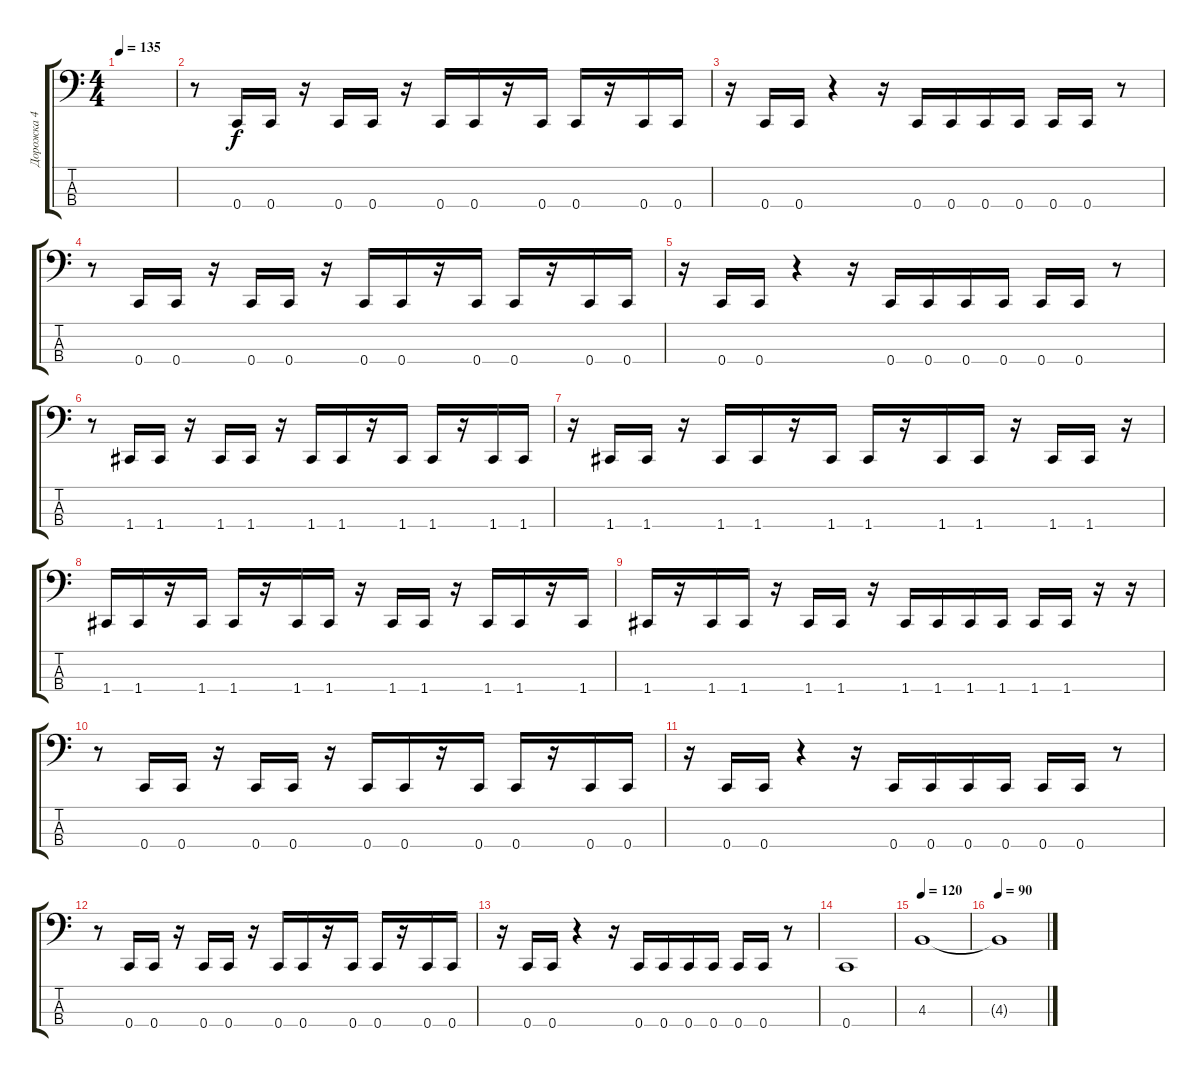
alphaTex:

\track ("Дорожка 4" "Дорожка 4") {instrument electricbassfinger}
\staff {score tabs}
\tuning (F2 C2 G1 C1) {hide}
\ts (4 4)
\tempo 135
\clef f4
\ks c
|
r.8 0.4.16 0.4.16 r.16 0.4.16 0.4.16 r.16 0.4.16 0.4.16 r.16 0.4.16 0.4.16 r.16 0.4.16 0.4.16 |
r.16 0.4.16 0.4.16 r.4 r.16 0.4.16 0.4.16 0.4.16 0.4.16 0.4.16 0.4.16 r.8 |
r.8 0.4.16 0.4.16 r.16 0.4.16 0.4.16 r.16 0.4.16 0.4.16 r.16 0.4.16 0.4.16 r.16 0.4.16 0.4.16 |
r.16 0.4.16 0.4.16 r.4 r.16 0.4.16 0.4.16 0.4.16 0.4.16 0.4.16 0.4.16 r.8 |
r.8 1.4.16 1.4.16 r.16 1.4.16 1.4.16 r.16 1.4.16 1.4.16 r.16 1.4.16 1.4.16 r.16 1.4.16 1.4.16 |
r.16 1.4.16 1.4.16 r.16 1.4.16 1.4.16 r.16 1.4.16 1.4.16 r.16 1.4.16 1.4.16 r.16 1.4.16 1.4.16 r.16 |
1.4.16 1.4.16 r.16 1.4.16 1.4.16 r.16 1.4.16 1.4.16 r.16 1.4.16 1.4.16 r.16 1.4.16 1.4.16 r.16 1.4.16 |
1.4.16 r.16 1.4.16 1.4.16 r.16 1.4.16 1.4.16 r.16 1.4.16 1.4.16 1.4.16 1.4.16 1.4.16 1.4.16 r.16 r.16 |
r.8 0.4.16 0.4.16 r.16 0.4.16 0.4.16 r.16 0.4.16 0.4.16 r.16 0.4.16 0.4.16 r.16 0.4.16 0.4.16 |
r.16 0.4.16 0.4.16 r.4 r.16 0.4.16 0.4.16 0.4.16 0.4.16 0.4.16 0.4.16 r.8 |
r.8 0.4.16 0.4.16 r.16 0.4.16 0.4.16 r.16 0.4.16 0.4.16 r.16 0.4.16 0.4.16 r.16 0.4.16 0.4.16 |
r.16 0.4.16 0.4.16 r.4 r.16 0.4.16 0.4.16 0.4.16 0.4.16 0.4.16 0.4.16 r.8 |
0.4.1 |
\tempo 120
4.3.1 |
\tempo 90
4.3{t}.1
